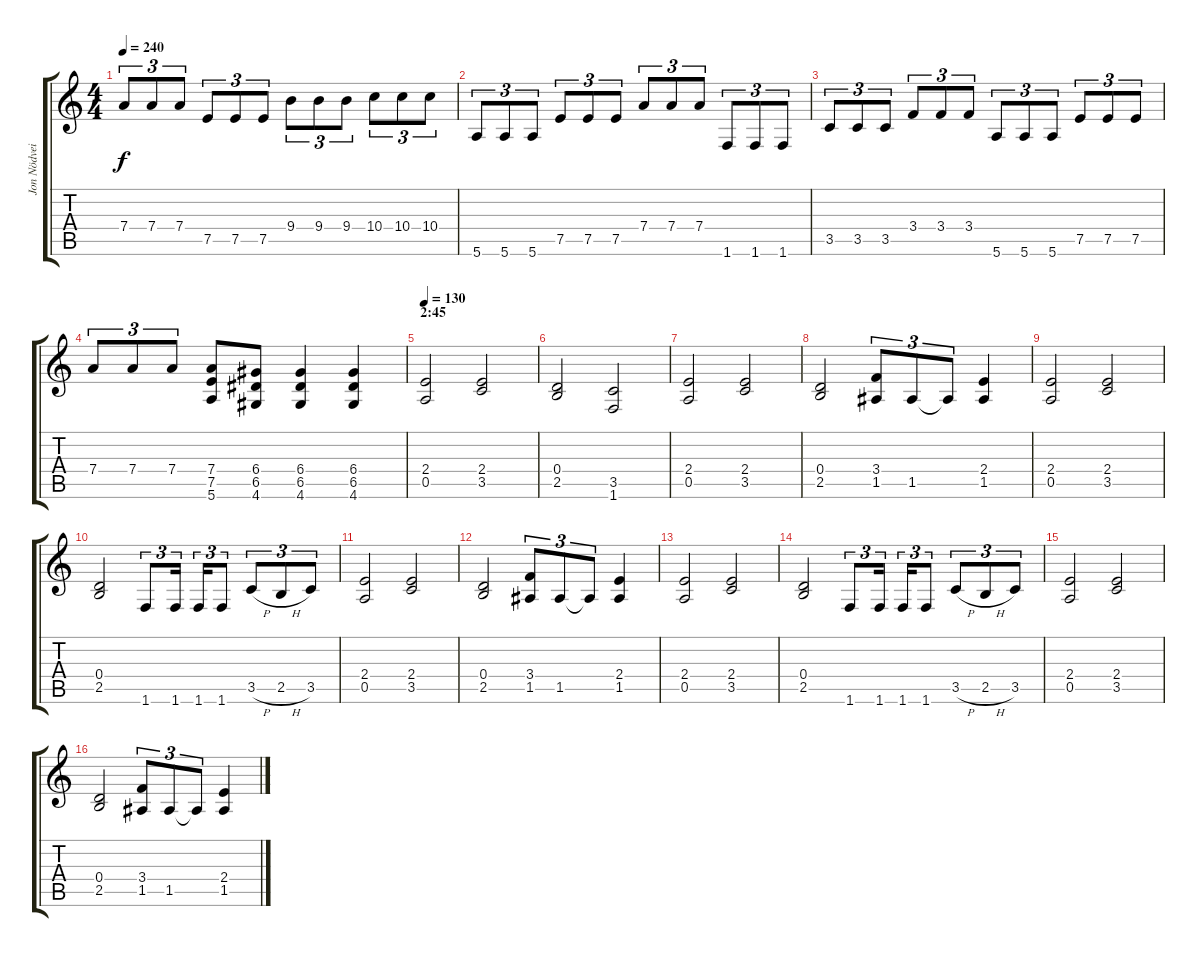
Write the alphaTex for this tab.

\track ("Jon Nödveidt" "Jon Nödvei") {instrument distortionguitar}
\staff {score tabs}
\tuning (E4 B3 G3 D3 A2 E2) {hide}
\ts (4 4)
\tempo 240
\clef g2
\ks c
7.4.8{tu (3 2) dy f} 7.4.8{tu (3 2)} 7.4.8{tu (3 2)} 7.5.8{tu (3 2)} 7.5.8{tu (3 2)} 7.5.8{tu (3 2)} 9.4.8{tu (3 2)} 9.4.8{tu (3 2)} 9.4.8{tu (3 2)} 10.4.8{tu (3 2)} 10.4.8{tu (3 2)} 10.4.8{tu (3 2)} |
5.6.8{tu (3 2)} 5.6.8{tu (3 2)} 5.6.8{tu (3 2)} 7.5.8{tu (3 2)} 7.5.8{tu (3 2)} 7.5.8{tu (3 2)} 7.4.8{tu (3 2)} 7.4.8{tu (3 2)} 7.4.8{tu (3 2)} 1.6.8{tu (3 2)} 1.6.8{tu (3 2)} 1.6.8{tu (3 2)} |
3.5.8{tu (3 2)} 3.5.8{tu (3 2)} 3.5.8{tu (3 2)} 3.4.8{tu (3 2)} 3.4.8{tu (3 2)} 3.4.8{tu (3 2)} 5.6.8{tu (3 2)} 5.6.8{tu (3 2)} 5.6.8{tu (3 2)} 7.5.8{tu (3 2)} 7.5.8{tu (3 2)} 7.5.8{tu (3 2)} |
7.4.8{tu (3 2)} 7.4.8{tu (3 2)} 7.4.8{tu (3 2)} (7.4 7.5 5.6).8 (6.4 6.5 4.6).8 (6.4 6.5 4.6).4 (6.4 6.5 4.6).4 |
\section ("" "2:45")
\tempo 130
(2.4 0.5).2{balance 3} (2.4 3.5).2 |
(0.4 2.5).2 (3.5 1.6).2 |
(2.4 0.5).2 (2.4 3.5).2 |
(0.4 2.5).2 (3.4 1.5).8{tu (3 2)} 1.5.8{tu (3 2)} 1.5{t}.8{tu (3 2)} (2.4 1.5).4 |
(2.4 0.5).2{balance 3} (2.4 3.5).2 |
(0.4 2.5).2 1.6.8{tu (3 2)} 1.6.16{tu (3 2)} 1.6.16{tu (3 2)} 1.6.8{tu (3 2)} 3.5{h}.8{tu (3 2)} 2.5{h}.8{tu (3 2)} 3.5.8{tu (3 2)} |
(2.4 0.5).2 (2.4 3.5).2 |
(0.4 2.5).2 (3.4 1.5).8{tu (3 2)} 1.5.8{tu (3 2)} 1.5{t}.8{tu (3 2)} (2.4 1.5).4 |
(2.4 0.5).2 (2.4 3.5).2 |
(0.4 2.5).2 1.6.8{tu (3 2)} 1.6.16{tu (3 2)} 1.6.16{tu (3 2)} 1.6.8{tu (3 2)} 3.5{h}.8{tu (3 2)} 2.5{h}.8{tu (3 2)} 3.5.8{tu (3 2)} |
(2.4 0.5).2 (2.4 3.5).2 |
(0.4 2.5).2 (3.4 1.5).8{tu (3 2)} 1.5.8{tu (3 2)} 1.5{t}.8{tu (3 2)} (2.4 1.5).4
